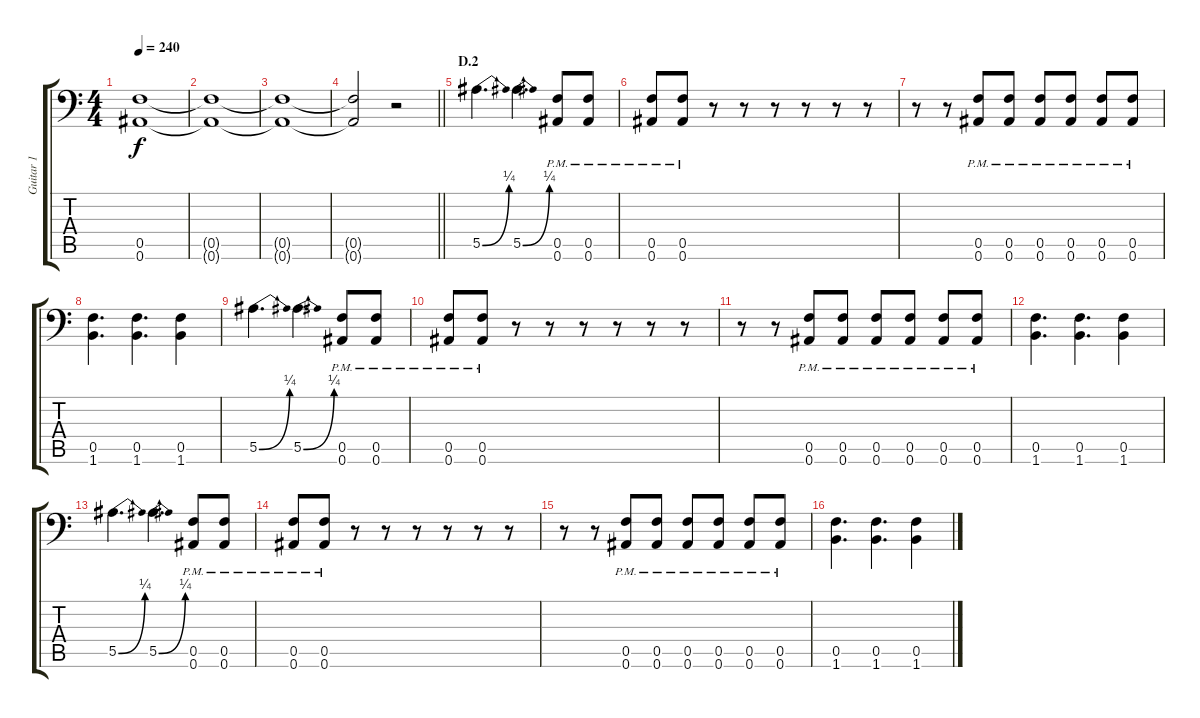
\track ("Guitar 1" "Guitar 1") {instrument distortionguitar}
\staff {score tabs}
\tuning (C4 G3 Eb3 Bb2 F2 Bb1) {hide}
\ts (4 4)
\tempo 240
\clef f4
\ks c
(0.5{t} 0.6{t}).1{dy f} |
(0.5{t} 0.6{t}).1 |
(0.5{t} 0.6{t}).1 |
\barLineRight lightlight
(0.5{t} 0.6{t}).2 r.2 |
\section ("" "D.2")
5.5{be (bend 0 0 60 1)}.4{d} 5.5{be (bend 0 0 60 1)}.4{d} (0.5{pm} 0.6{pm}).8 (0.5{pm} 0.6{pm}).8 |
(0.5{pm} 0.6{pm}).8 (0.5{pm} 0.6{pm}).8 r.8 r.8 r.8 r.8 r.8 r.8 |
r.8 r.8 (0.5{pm} 0.6{pm}).8 (0.5{pm} 0.6{pm}).8 (0.5{pm} 0.6{pm}).8 (0.5{pm} 0.6{pm}).8 (0.5{pm} 0.6{pm}).8 (0.5{pm} 0.6{pm}).8 |
(0.5 1.6).4{d} (0.5 1.6).4{d} (0.5 1.6).4 |
5.5{be (bend 0 0 60 1)}.4{d} 5.5{be (bend 0 0 60 1)}.4{d} (0.5{pm} 0.6{pm}).8 (0.5{pm} 0.6{pm}).8 |
(0.5{pm} 0.6{pm}).8 (0.5{pm} 0.6{pm}).8 r.8 r.8 r.8 r.8 r.8 r.8 |
r.8 r.8 (0.5{pm} 0.6{pm}).8 (0.5{pm} 0.6{pm}).8 (0.5{pm} 0.6{pm}).8 (0.5{pm} 0.6{pm}).8 (0.5{pm} 0.6{pm}).8 (0.5{pm} 0.6{pm}).8 |
(0.5 1.6).4{d} (0.5 1.6).4{d} (0.5 1.6).4 |
5.5{be (bend 0 0 60 1)}.4{d} 5.5{be (bend 0 0 60 1)}.4{d} (0.5{pm} 0.6{pm}).8 (0.5{pm} 0.6{pm}).8 |
(0.5{pm} 0.6{pm}).8 (0.5{pm} 0.6{pm}).8 r.8 r.8 r.8 r.8 r.8 r.8 |
r.8 r.8 (0.5{pm} 0.6{pm}).8 (0.5{pm} 0.6{pm}).8 (0.5{pm} 0.6{pm}).8 (0.5{pm} 0.6{pm}).8 (0.5{pm} 0.6{pm}).8 (0.5{pm} 0.6{pm}).8 |
(0.5 1.6).4{d} (0.5 1.6).4{d} (0.5 1.6).4
